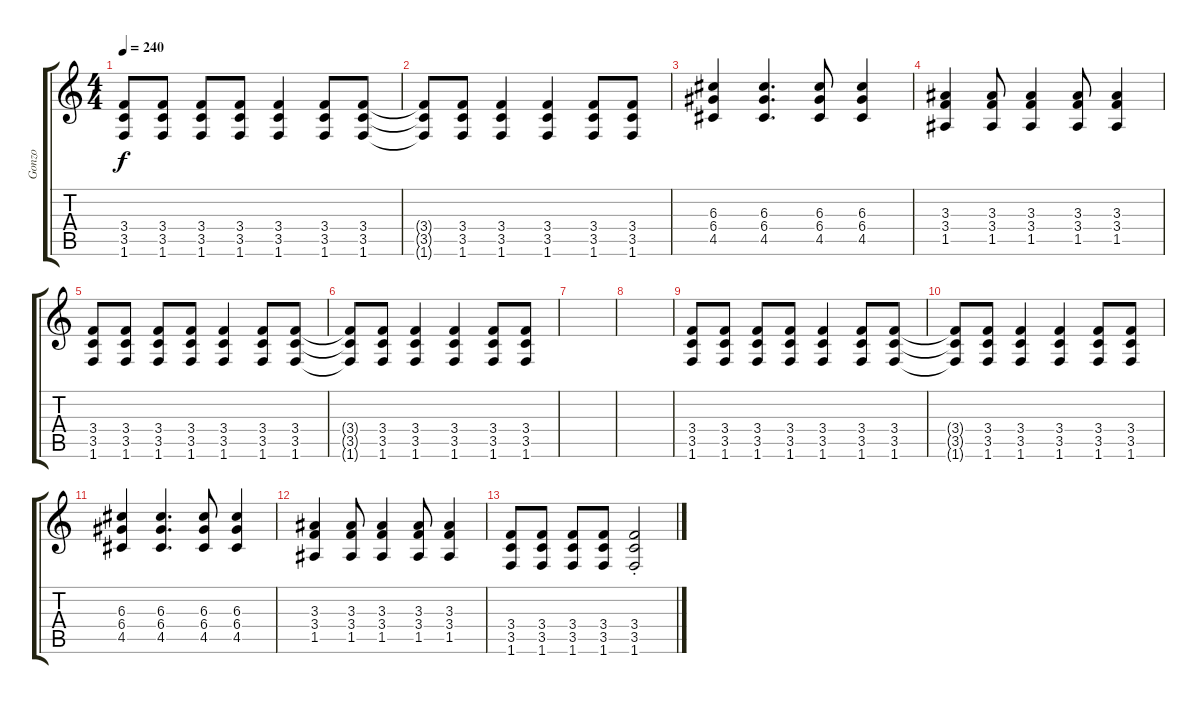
\track ("Gonzo" "Gonzo") {instrument distortionguitar}
\staff {score tabs}
\tuning (E4 B3 G3 D3 A2 E2) {hide}
\ts (4 4)
\tempo 240
\clef g2
\ks c
(3.4 3.5 1.6).8{dy f} (3.4 3.5 1.6).8 (3.4 3.5 1.6).8 (3.4 3.5 1.6).8 (3.4 3.5 1.6).4 (3.4 3.5 1.6).8 (3.4 3.5 1.6).8 |
(3.4{t} 3.5{t} 1.6{t}).8 (3.4 3.5 1.6).8 (3.4 3.5 1.6).4 (3.4 3.5 1.6).4 (3.4 3.5 1.6).8 (3.4 3.5 1.6).8 |
(6.3 6.4 4.5).4 (6.3 6.4 4.5).4{d} (6.3 6.4 4.5).8 (6.3 6.4 4.5).4 |
(3.3 3.4 1.5).4 (3.3 3.4 1.5).8 (3.3 3.4 1.5).4 (3.3 3.4 1.5).8 (3.3 3.4 1.5).4 |
(3.4 3.5 1.6).8 (3.4 3.5 1.6).8 (3.4 3.5 1.6).8 (3.4 3.5 1.6).8 (3.4 3.5 1.6).4 (3.4 3.5 1.6).8 (3.4 3.5 1.6).8 |
(3.4{t} 3.5{t} 1.6{t}).8 (3.4 3.5 1.6).8 (3.4 3.5 1.6).4 (3.4 3.5 1.6).4 (3.4 3.5 1.6).8 (3.4 3.5 1.6).8 |
|
|
(3.4 3.5 1.6).8 (3.4 3.5 1.6).8 (3.4 3.5 1.6).8 (3.4 3.5 1.6).8 (3.4 3.5 1.6).4 (3.4 3.5 1.6).8 (3.4 3.5 1.6).8 |
(3.4{t} 3.5{t} 1.6{t}).8 (3.4 3.5 1.6).8 (3.4 3.5 1.6).4 (3.4 3.5 1.6).4 (3.4 3.5 1.6).8 (3.4 3.5 1.6).8 |
(6.3 6.4 4.5).4 (6.3 6.4 4.5).4{d} (6.3 6.4 4.5).8 (6.3 6.4 4.5).4 |
(3.3 3.4 1.5).4 (3.3 3.4 1.5).8 (3.3 3.4 1.5).4 (3.3 3.4 1.5).8 (3.3 3.4 1.5).4 |
(3.4 3.5 1.6).8 (3.4 3.5 1.6).8 (3.4 3.5 1.6).8 (3.4 3.5 1.6).8 (3.4{st} 3.5{st} 1.6{st}).2
